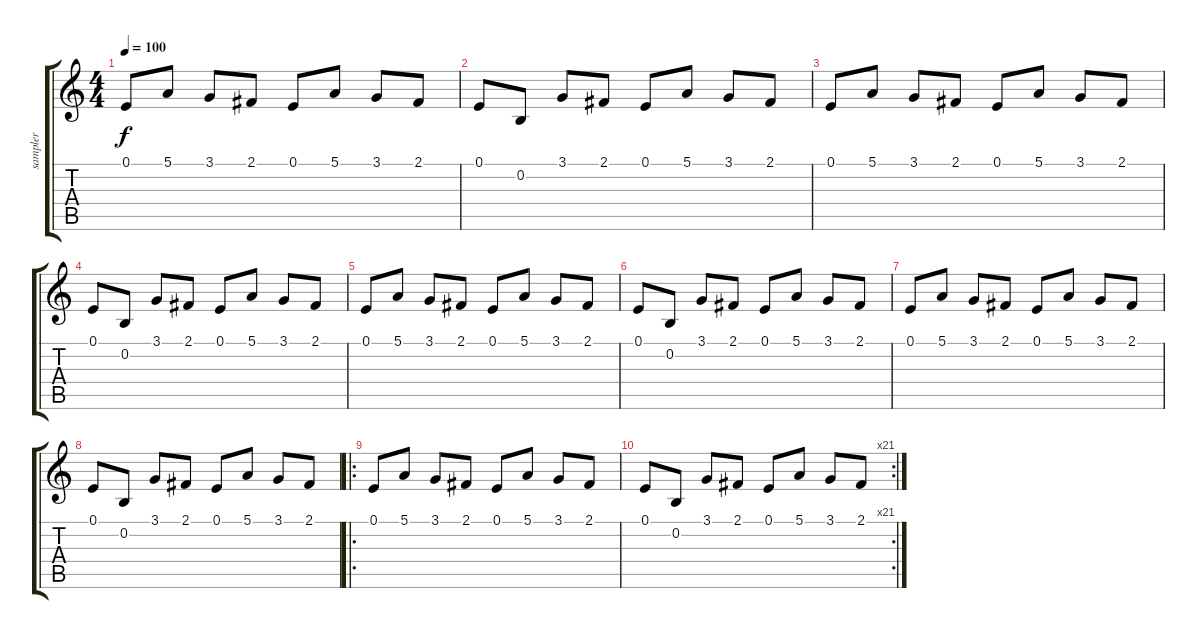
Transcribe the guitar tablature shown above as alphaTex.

\track ("sampler" "sampler") {instrument lead6voice}
\staff {score tabs}
\tuning (E4 B3 G3 D3 A2 E2) {hide}
\ts (4 4)
\tempo 100
\clef g2
\ks c
0.1.8{dy f instrument lead6voice} 5.1.8 3.1.8 2.1.8 0.1.8 5.1.8 3.1.8 2.1.8 |
0.1.8 0.2.8 3.1.8 2.1.8 0.1.8 5.1.8 3.1.8 2.1.8 |
0.1.8 5.1.8 3.1.8 2.1.8 0.1.8 5.1.8 3.1.8 2.1.8 |
0.1.8 0.2.8 3.1.8 2.1.8 0.1.8 5.1.8 3.1.8 2.1.8 |
0.1.8 5.1.8 3.1.8 2.1.8 0.1.8 5.1.8 3.1.8 2.1.8 |
0.1.8 0.2.8 3.1.8 2.1.8 0.1.8 5.1.8 3.1.8 2.1.8 |
0.1.8 5.1.8 3.1.8 2.1.8 0.1.8 5.1.8 3.1.8 2.1.8 |
0.1.8 0.2.8 3.1.8 2.1.8 0.1.8 5.1.8 3.1.8 2.1.8 |
\ro
0.1.8 5.1.8 3.1.8 2.1.8 0.1.8 5.1.8 3.1.8 2.1.8 |
\rc 21
0.1.8 0.2.8 3.1.8 2.1.8 0.1.8 5.1.8 3.1.8 2.1.8
